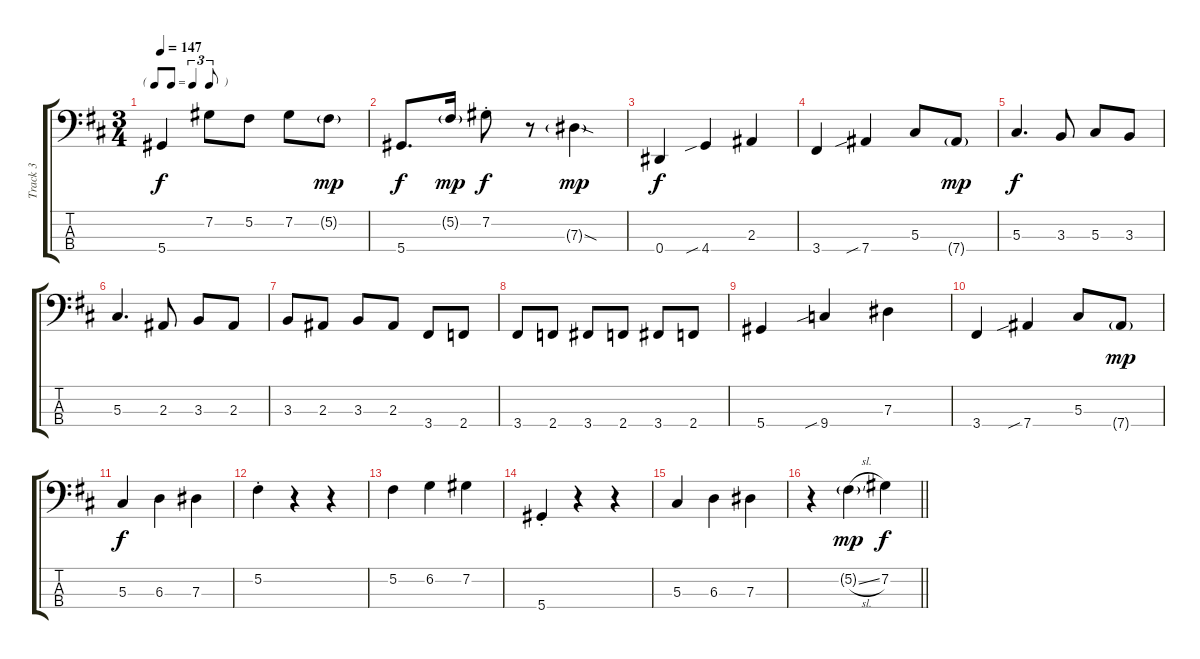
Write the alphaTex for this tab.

\track ("Track 3" "Track 3") {instrument electricbassfinger}
\staff {score tabs}
\tuning (Gb2 Db2 Ab1 Eb1) {hide}
\ts (3 4)
\tf triplet8th
\tempo 147
\clef f4
\ks d
5.4.4{dy f} 7.2.8 5.2.8 7.2.8 5.2{g}.8{dy mp} |
5.4.8{d dy f} 5.2{g}.16{dy mp} 7.2{st}.8{dy f} r.8 7.3{sod g}.4{dy mp} |
0.4.4{dy f} 4.4{sib}.4 2.3.4 |
3.4.4 7.4{sib}.4 5.3.8 7.4{g}.8{dy mp} |
5.3.4{d dy f} 3.3.8 5.3.8 3.3.8 |
5.3.4{d} 2.3.8 3.3.8 2.3.8 |
3.3.8 2.3.8 3.3.8 2.3.8 3.4.8 2.4.8 |
3.4.8 2.4.8 3.4.8 2.4.8 3.4.8 2.4.8 |
5.4.4 9.4{sib}.4 7.3.4 |
3.4.4 7.4{sib}.4 5.3.8 7.4{g}.8{dy mp} |
5.3.4{dy f} 6.3.4 7.3.4 |
5.2{st}.4 r.4 r.4 |
5.2.4 6.2.4 7.2.4 |
5.4{st}.4 r.4 r.4 |
5.3.4 6.3.4 7.3.4 |
\barLineRight lightlight
r.4 5.2{sl g}.4{dy mp} 7.2.4{dy f}
